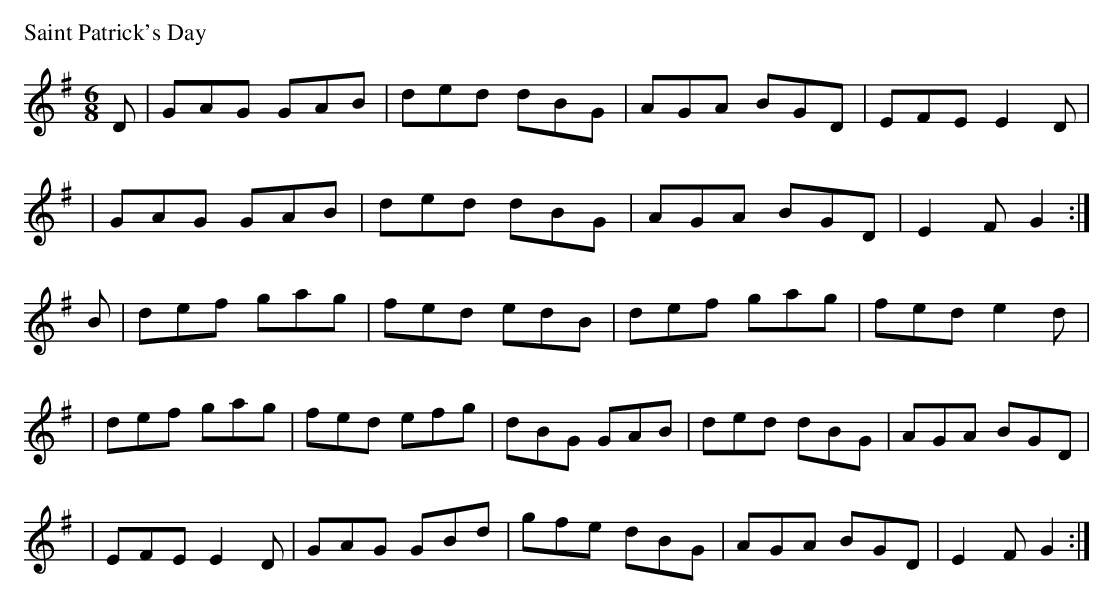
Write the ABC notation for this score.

X:1
P: Saint Patrick's Day
M:6/8
K:G
D | GAG GAB | ded dBG | AGA BGD | EFE E2D |
| GAG GAB | ded dBG | AGA BGD | E2F G2 :|
B | def gag | fed edB | def gag | fed e2d |
| def gag | fed efg | dBG GAB | ded dBG | AGA BGD |
| EFE E2D | GAG GBd | gfe dBG | AGA BGD | E2F G2 :|
